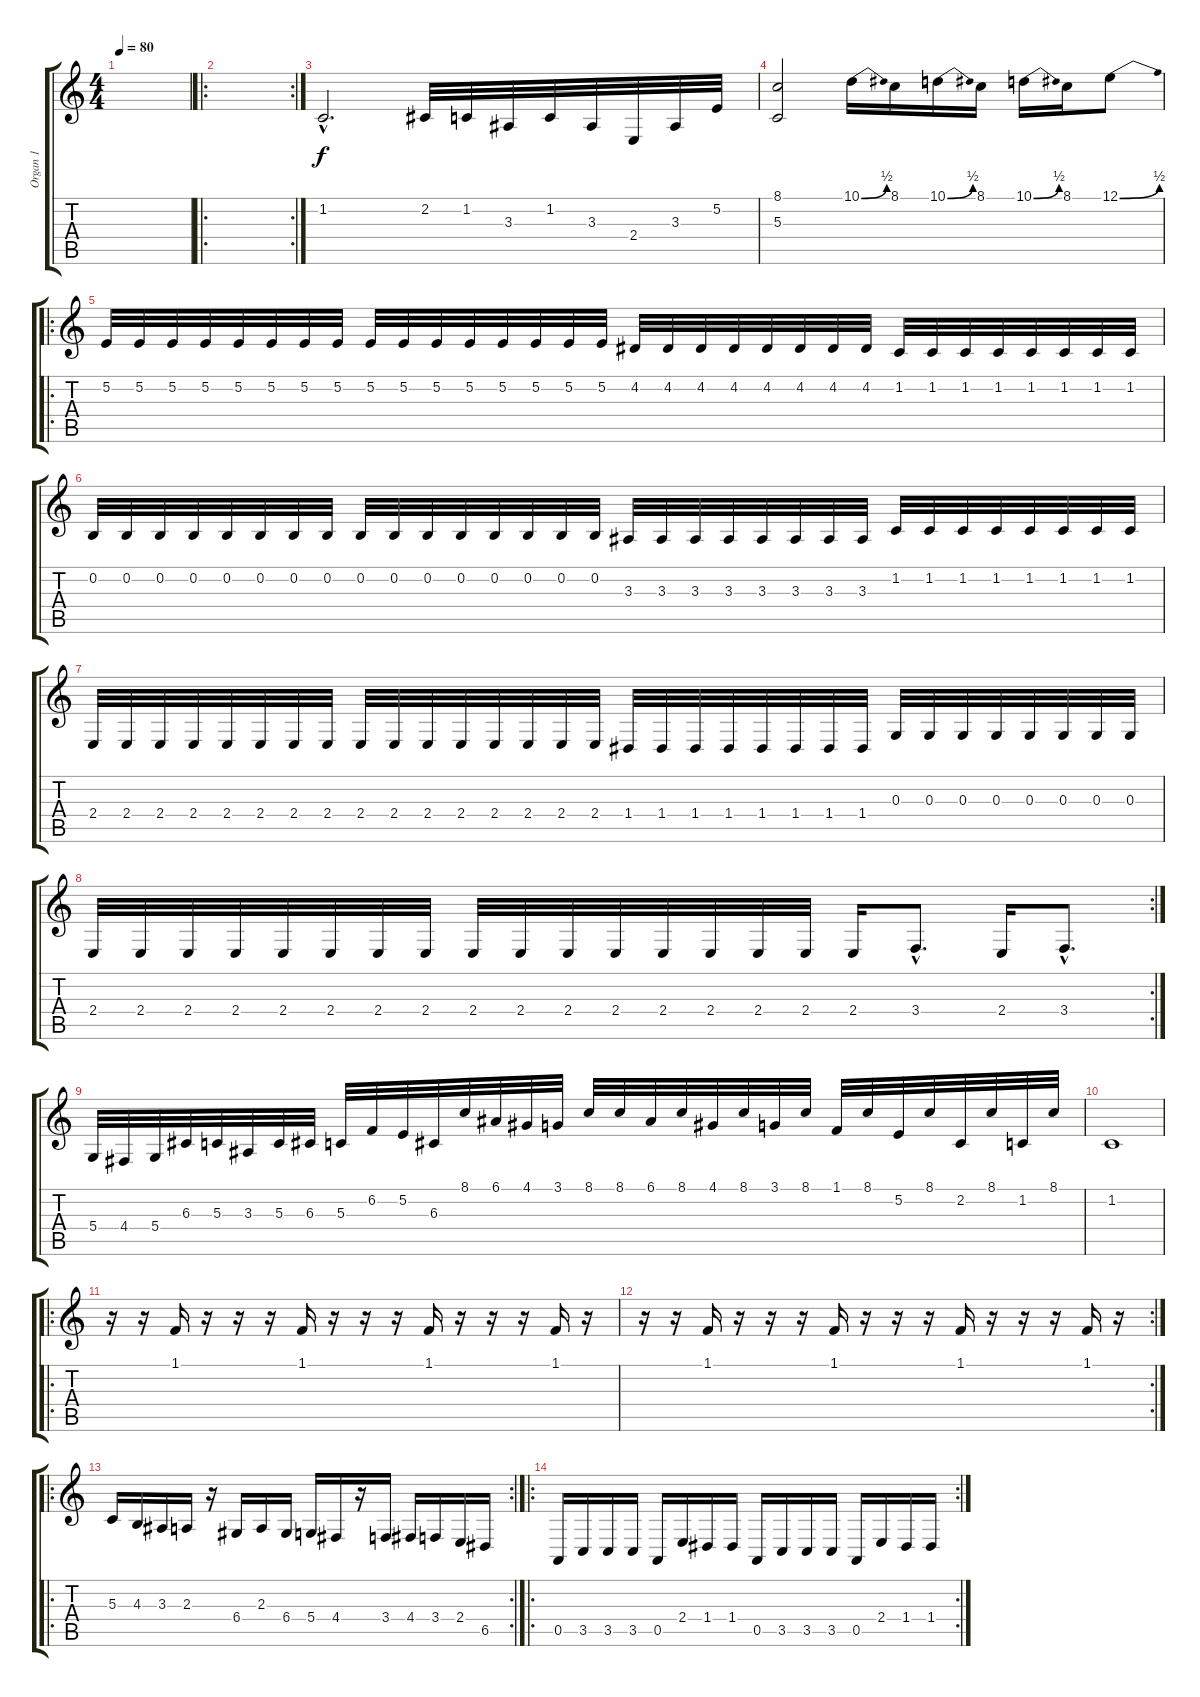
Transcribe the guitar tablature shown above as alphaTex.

\track ("Organ 1" "Organ 1") {instrument drawbarorgan}
\staff {score tabs}
\tuning (E4 B3 G3 D3 A2 E2) {hide}
\ts (4 4)
\tempo 80
\clef g2
\ks c
|
\ro
\rc 2
|
1.2{hac}.2{d} 2.2.32 1.2.32 3.3.32 1.2.32 3.3.32 2.4.32 3.3.32 5.2.32 |
(8.1 5.3).2 10.1{be (bend 0 0 60 2)}.16 8.1.16 10.1{be (bend 0 0 60 2)}.16 8.1.16 10.1{be (bend 0 0 60 2)}.16 8.1.16 12.1{be (bend 0 0 60 2)}.8 |
\ro
5.2.32 5.2.32 5.2.32 5.2.32 5.2.32 5.2.32 5.2.32 5.2.32 5.2.32 5.2.32 5.2.32 5.2.32 5.2.32 5.2.32 5.2.32 5.2.32 4.2.32 4.2.32 4.2.32 4.2.32 4.2.32 4.2.32 4.2.32 4.2.32 1.2.32 1.2.32 1.2.32 1.2.32 1.2.32 1.2.32 1.2.32 1.2.32 |
0.2.32 0.2.32 0.2.32 0.2.32 0.2.32 0.2.32 0.2.32 0.2.32 0.2.32 0.2.32 0.2.32 0.2.32 0.2.32 0.2.32 0.2.32 0.2.32 3.3.32 3.3.32 3.3.32 3.3.32 3.3.32 3.3.32 3.3.32 3.3.32 1.2.32 1.2.32 1.2.32 1.2.32 1.2.32 1.2.32 1.2.32 1.2.32 |
2.4.32 2.4.32 2.4.32 2.4.32 2.4.32 2.4.32 2.4.32 2.4.32 2.4.32 2.4.32 2.4.32 2.4.32 2.4.32 2.4.32 2.4.32 2.4.32 1.4.32 1.4.32 1.4.32 1.4.32 1.4.32 1.4.32 1.4.32 1.4.32 0.3.32 0.3.32 0.3.32 0.3.32 0.3.32 0.3.32 0.3.32 0.3.32 |
\rc 2
2.4.32 2.4.32 2.4.32 2.4.32 2.4.32 2.4.32 2.4.32 2.4.32 2.4.32 2.4.32 2.4.32 2.4.32 2.4.32 2.4.32 2.4.32 2.4.32 2.4.16 3.4{hac}.8{d} 2.4.16 3.4{hac}.8{d} |
5.4.32 4.4.32 5.4.32 6.3.32 5.3.32 3.3.32 5.3.32 6.3.32 5.3.32 6.2.32 5.2.32 6.3.32 8.1.32 6.1.32 4.1.32 3.1.32 8.1.32 8.1.32 6.1.32 8.1.32 4.1.32 8.1.32 3.1.32 8.1.32 1.1.32 8.1.32 5.2.32 8.1.32 2.2.32 8.1.32 1.2.32 8.1.32 |
1.2.1 |
\ro
r.16 r.16 1.1.16 r.16 r.16 r.16 1.1.16 r.16 r.16 r.16 1.1.16 r.16 r.16 r.16 1.1.16 r.16 |
\rc 2
r.16 r.16 1.1.16 r.16 r.16 r.16 1.1.16 r.16 r.16 r.16 1.1.16 r.16 r.16 r.16 1.1.16 r.16 |
\ro
\rc 2
5.3.16 4.3.16 3.3.16 2.3.16 r.16 6.4.16 2.3.16 6.4.16 5.4.16 4.4.16 r.16 3.4.16 4.4.16 3.4.16 2.4.16 6.5.16 |
\ro
\rc 2
0.5.16 3.5.16 3.5.16 3.5.16 0.5.16 2.4.16 1.4.16 1.4.16 0.5.16 3.5.16 3.5.16 3.5.16 0.5.16 2.4.16 1.4.16 1.4.16
